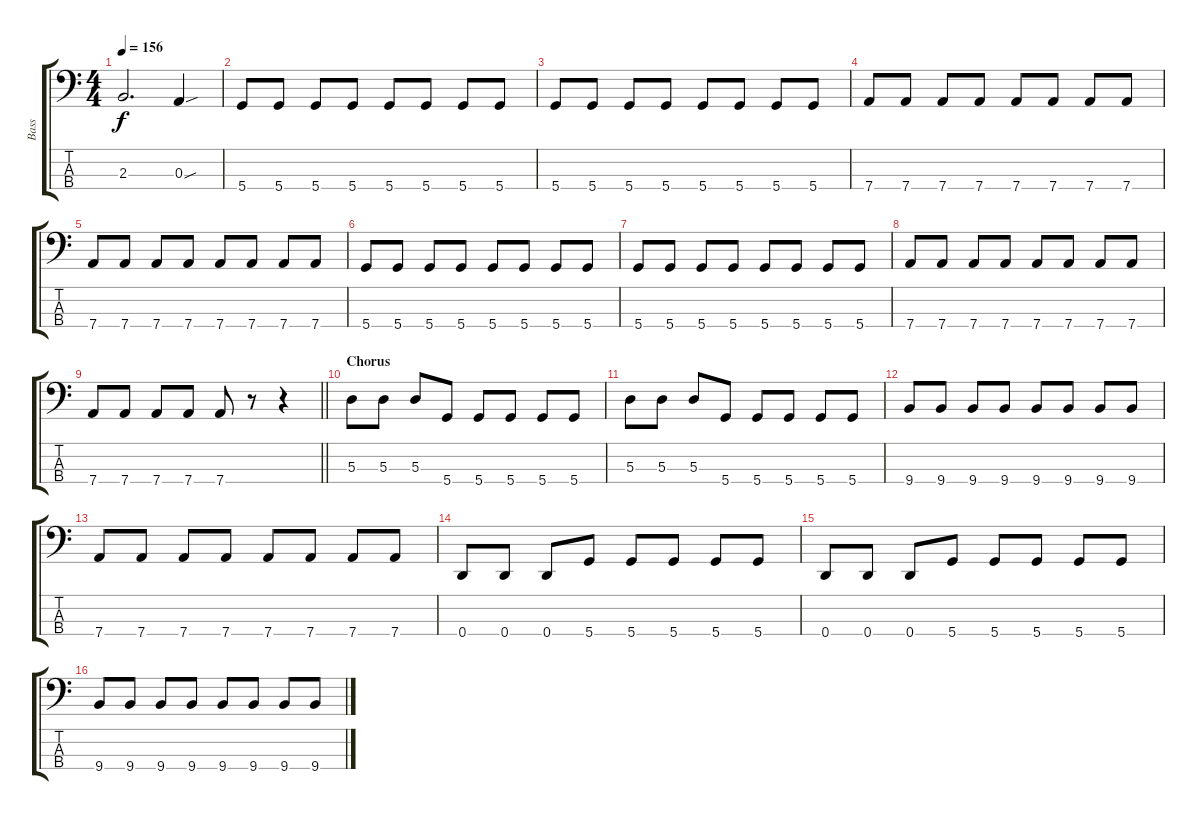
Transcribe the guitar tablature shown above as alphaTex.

\track ("Bass" "Bass") {instrument electricbasspick}
\staff {score tabs}
\tuning (G2 D2 A1 D1) {hide}
\ts (4 4)
\tempo 156
\clef f4
\ks c
2.3{t}.2{d dy f} 0.3{sou}.4 |
5.4.8{instrument electricbasspick} 5.4.8 5.4.8 5.4.8 5.4.8 5.4.8 5.4.8 5.4.8 |
5.4.8 5.4.8 5.4.8 5.4.8 5.4.8 5.4.8 5.4.8 5.4.8 |
7.4.8 7.4.8 7.4.8 7.4.8 7.4.8 7.4.8 7.4.8 7.4.8 |
7.4.8 7.4.8 7.4.8 7.4.8 7.4.8 7.4.8 7.4.8 7.4.8 |
5.4.8 5.4.8 5.4.8 5.4.8 5.4.8 5.4.8 5.4.8 5.4.8 |
5.4.8 5.4.8 5.4.8 5.4.8 5.4.8 5.4.8 5.4.8 5.4.8 |
7.4.8 7.4.8 7.4.8 7.4.8 7.4.8 7.4.8 7.4.8 7.4.8 |
\barLineRight lightlight
7.4.8 7.4.8 7.4.8 7.4.8 7.4.8 r.8 r.4 |
\section ("" "Chorus")
5.3.8 5.3.8 5.3.8 5.4.8 5.4.8 5.4.8 5.4.8 5.4.8 |
5.3.8 5.3.8 5.3.8 5.4.8 5.4.8 5.4.8 5.4.8 5.4.8 |
9.4.8 9.4.8 9.4.8 9.4.8 9.4.8 9.4.8 9.4.8 9.4.8 |
7.4.8 7.4.8 7.4.8 7.4.8 7.4.8 7.4.8 7.4.8 7.4.8 |
0.4.8 0.4.8 0.4.8 5.4.8 5.4.8 5.4.8 5.4.8 5.4.8 |
0.4.8 0.4.8 0.4.8 5.4.8 5.4.8 5.4.8 5.4.8 5.4.8 |
9.4.8 9.4.8 9.4.8 9.4.8 9.4.8 9.4.8 9.4.8 9.4.8
